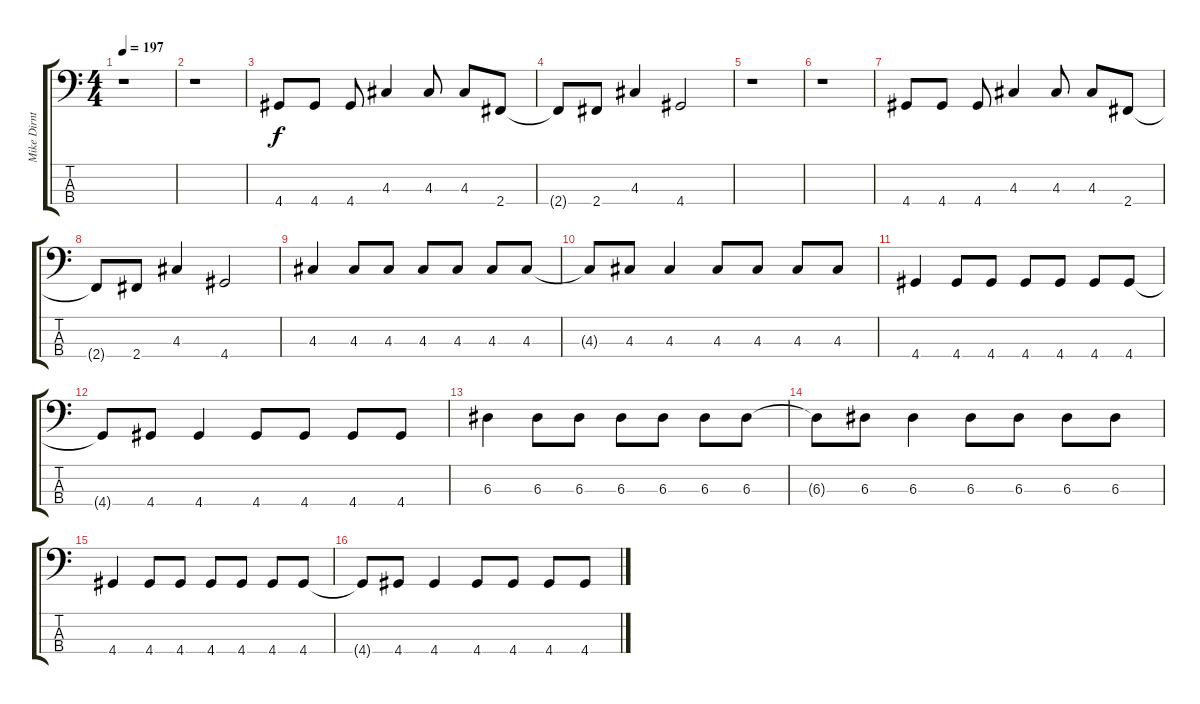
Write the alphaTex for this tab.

\track ("Mike Dirnt" "Mike Dirnt") {instrument electricbassfinger}
\staff {score tabs}
\tuning (G2 D2 A1 E1) {hide}
\ts (4 4)
\tempo 197
\clef f4
\ks c
r.1{dy f} |
r.1 |
4.4.8 4.4.8 4.4.8 4.3.4 4.3.8 4.3.8 2.4.8 |
2.4{t}.8 2.4.8 4.3.4 4.4.2 |
r.1 |
r.1 |
4.4.8 4.4.8 4.4.8 4.3.4 4.3.8 4.3.8 2.4.8 |
2.4{t}.8 2.4.8 4.3.4 4.4.2 |
4.3.4 4.3.8 4.3.8 4.3.8 4.3.8 4.3.8 4.3.8 |
4.3{t}.8 4.3.8 4.3.4 4.3.8 4.3.8 4.3.8 4.3.8 |
4.4.4 4.4.8 4.4.8 4.4.8 4.4.8 4.4.8 4.4.8 |
4.4{t}.8 4.4.8 4.4.4 4.4.8 4.4.8 4.4.8 4.4.8 |
6.3.4 6.3.8 6.3.8 6.3.8 6.3.8 6.3.8 6.3.8 |
6.3{t}.8 6.3.8 6.3.4 6.3.8 6.3.8 6.3.8 6.3.8 |
4.4.4 4.4.8 4.4.8 4.4.8 4.4.8 4.4.8 4.4.8 |
4.4{t}.8 4.4.8 4.4.4 4.4.8 4.4.8 4.4.8 4.4.8
